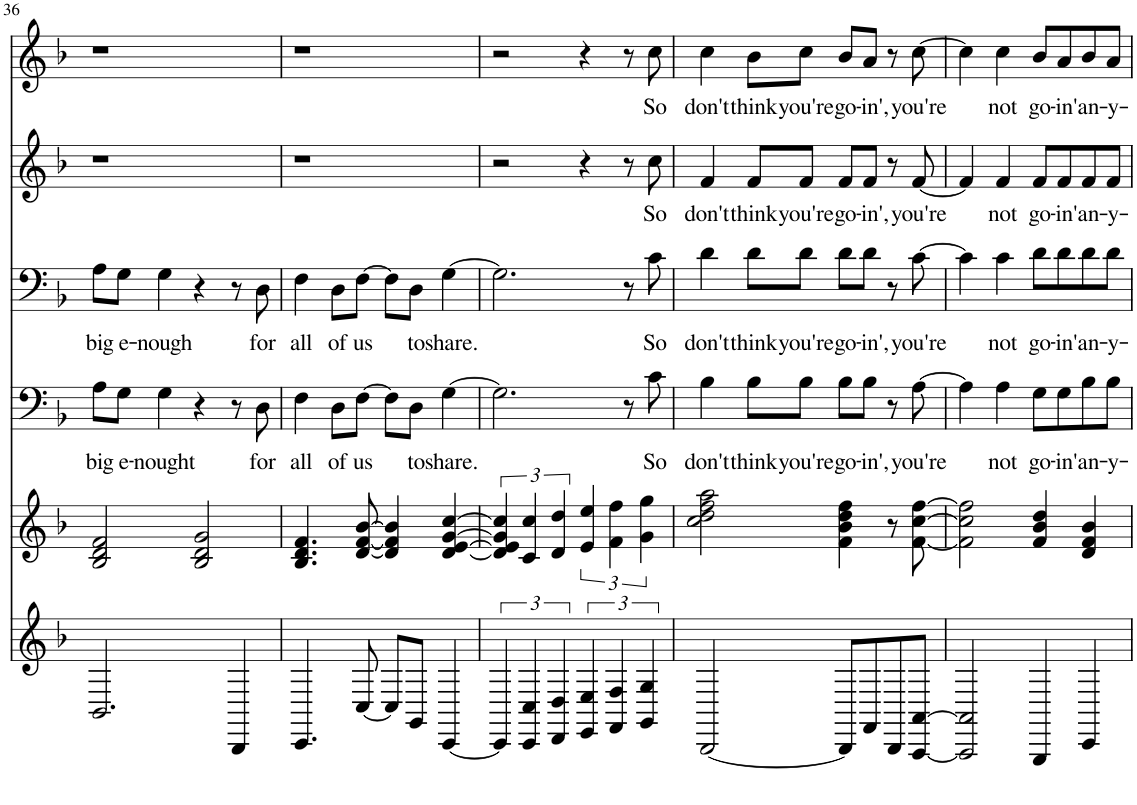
**kern	**kern	**kern	**text	**kern	**text	**kern	**text	**kern	**text
*part6	*part5	*part4	*part4	*part3	*part3	*part2	*part2	*part1	*part1
*staff6	*staff5	*staff4	*staff4	*staff3	*staff3	*staff2	*staff2	*staff1	*staff1
*I"Piano	*I"Piano	*I"Bass	*	*I"Tenor	*	*I"Alto	*	*I"Soprano	*
*I'Pno	*I'Pno	*	*	*	*	*	*	*	*
!!LO:PB:g=z
*clefG2	*clefG2	*clefF4	*	*clefF4	*	*clefG2	*	*clefG2	*
*k[b-]	*k[b-]	*k[b-]	*	*k[b-]	*	*k[b-]	*	*k[b-]	*
*F:	*F:	*F:	*	*F:	*	*F:	*	*F:	*
*M4/4	*M4/4	*M4/4	*	*M4/4	*	*M4/4	*	*M4/4	*
=36	=36	=36	=36	=36	=36	=36	=36	=36	=36
!	!	!	!LO:LY:b	!	!LO:LY:b	!	!	!	!
2.BB-/	2B-/ 2d/ 2f/	8A\L	big	8A\L	big	1r	.	1r	.
!	!	!	!LO:LY:b	!	!LO:LY:b	!	!	!	!
.	.	8G\J	e-	8G\J	e-	.	.	.	.
!	!	!	!LO:LY:b	!	!LO:LY:b	!	!	!	!
.	.	4G\	-nought	4G\	-nough	.	.	.	.
.	2B-/ 2d/ 2g/	4r	.	4r	.	.	.	.	.
4BBB-/	.	8r	.	8r	.	.	.	.	.
!	!	!	!LO:LY:b	!	!LO:LY:b	!	!	!	!
.	.	8D\	for	8D\	for	.	.	.	.
=37	=37	=37	=37	=37	=37	=37	=37	=37	=37
!	!	!	!LO:LY:b	!	!LO:LY:b	!	!	!	!
4.CC/	4.B-/ 4.d/ 4.f/	4F\	all	4F\	all	1r	.	1r	.
!	!	!	!LO:LY:b	!	!LO:LY:b	!	!	!	!
.	.	8D\L	of	8D\L	of	.	.	.	.
!	!	!	!LO:LY:b	!	!LO:LY:b	!	!	!	!
[8C/	[8d/ [8f/ [8b-/	[8F\J	us	[8F\J	us	.	.	.	.
8C/L]	4d/] 4f/] 4b-/]	8F\L]	.	8F\L]	.	.	.	.	.
!	!	!	!LO:LY:b	!	!LO:LY:b	!	!	!	!
8GG/J	.	8D\J	to	8D\J	to	.	.	.	.
!	!	!	!LO:LY:b	!	!LO:LY:b	!	!	!	!
[4CC/	[4d/ [4e/ [4g/ [4cc/	[4G\	share.	[4G\	share.	.	.	.	.
=38	=38	=38	=38	=38	=38	=38	=38	=38	=38
6CC/]	6d/] 6e/] 6g/] 6cc/]	2.G\]	.	2.G\]	.	2r	.	2r	.
6CC/ 6C/	6c/ 6cc/	.	.	.	.	.	.	.	.
6DD/ 6D/	6d/ 6dd/	.	.	.	.	.	.	.	.
6EE/ 6E/	6e/ 6ee/	.	.	.	.	4r	.	4r	.
6FF/ 6F/	6f\ 6ff\	.	.	.	.	.	.	.	.
.	.	8r	.	8r	.	8r	.	8r	.
6GG/ 6G/	6g\ 6gg\	.	.	.	.	.	.	.	.
!	!	!	!LO:LY:b	!	!LO:LY:b	!	!LO:LY:b	!	!LO:LY:b
.	.	8c\	So	8c\	So	8cc\	So	8cc\	So
=39	=39	=39	=39	=39	=39	=39	=39	=39	=39
!	!	!	!LO:LY:b	!	!LO:LY:b	!	!LO:LY:b	!	!LO:LY:b
[2BBB-/	2cc\ 2dd\ 2ff\ 2aa\	4B-\	don't	4d\	don't	4f/	don't	4cc\	don't
!	!	!	!LO:LY:b	!	!LO:LY:b	!	!LO:LY:b	!	!LO:LY:b
.	.	8B-\L	think	8d\L	think	8f/L	think	8b-\L	think
!	!	!	!LO:LY:b	!	!LO:LY:b	!	!LO:LY:b	!	!LO:LY:b
.	.	8B-\J	you're	8d\J	you're	8f/J	you're	8cc\J	you're
!	!	!	!LO:LY:b	!	!LO:LY:b	!	!LO:LY:b	!	!LO:LY:b
8BBB-/L]	4f\ 4b-\ 4dd\ 4ff\	8B-\L	go-	8d\L	go-	8f/L	go-	8b-/L	go-
!	!	!	!LO:LY:b	!	!LO:LY:b	!	!LO:LY:b	!	!LO:LY:b
8FF/	.	8B-\J	-in',	8d\J	-in',	8f/J	-in',	8a/J	-in',
8BBB-/	8r	8r	.	8r	.	8r	.	8r	.
!	!	!	!LO:LY:b	!	!LO:LY:b	!	!LO:LY:b	!	!LO:LY:b
[8AAA/ [8AA/J	[8f\ [8cc\ [8ff\	[8A\	you're	[8c\	you're	[8f/	you're	[8cc\	you're
=40	=40	=40	=40	=40	=40	=40	=40	=40	=40
2AAA/] 2AA/]	2f\] 2cc\] 2ff\]	4A\]	.	4c\]	.	4f/]	.	4cc\]	.
!	!	!	!LO:LY:b	!	!LO:LY:b	!	!LO:LY:b	!	!LO:LY:b
.	.	4A\	not	4c\	not	4f/	not	4cc\	not
!	!	!	!LO:LY:b	!	!LO:LY:b	!	!LO:LY:b	!	!LO:LY:b
4GGG/	4f/ 4b-/ 4dd/	8G\L	go-	8d\L	go-	8f/L	go-	8b-/L	go-
!	!	!	!LO:LY:b	!	!LO:LY:b	!	!LO:LY:b	!	!LO:LY:b
.	.	8G\	-in'	8d\	-in'	8f/	-in'	8a/	-in'
!	!	!	!LO:LY:b	!	!LO:LY:b	!	!LO:LY:b	!	!LO:LY:b
4CC/	4d/ 4f/ 4b-/	8B-\	an-	8d\	an-	8f/	an-	8b-/	an-
!	!	!	!LO:LY:b	!	!LO:LY:b	!	!LO:LY:b	!	!LO:LY:b
.	.	8B-\J	-y-	8d\J	-y-	8f/J	-y-	8a/J	-y-
=	=	=	=	=	=	=	=	=	=
*-	*-	*-	*-	*-	*-	*-	*-	*-	*-
